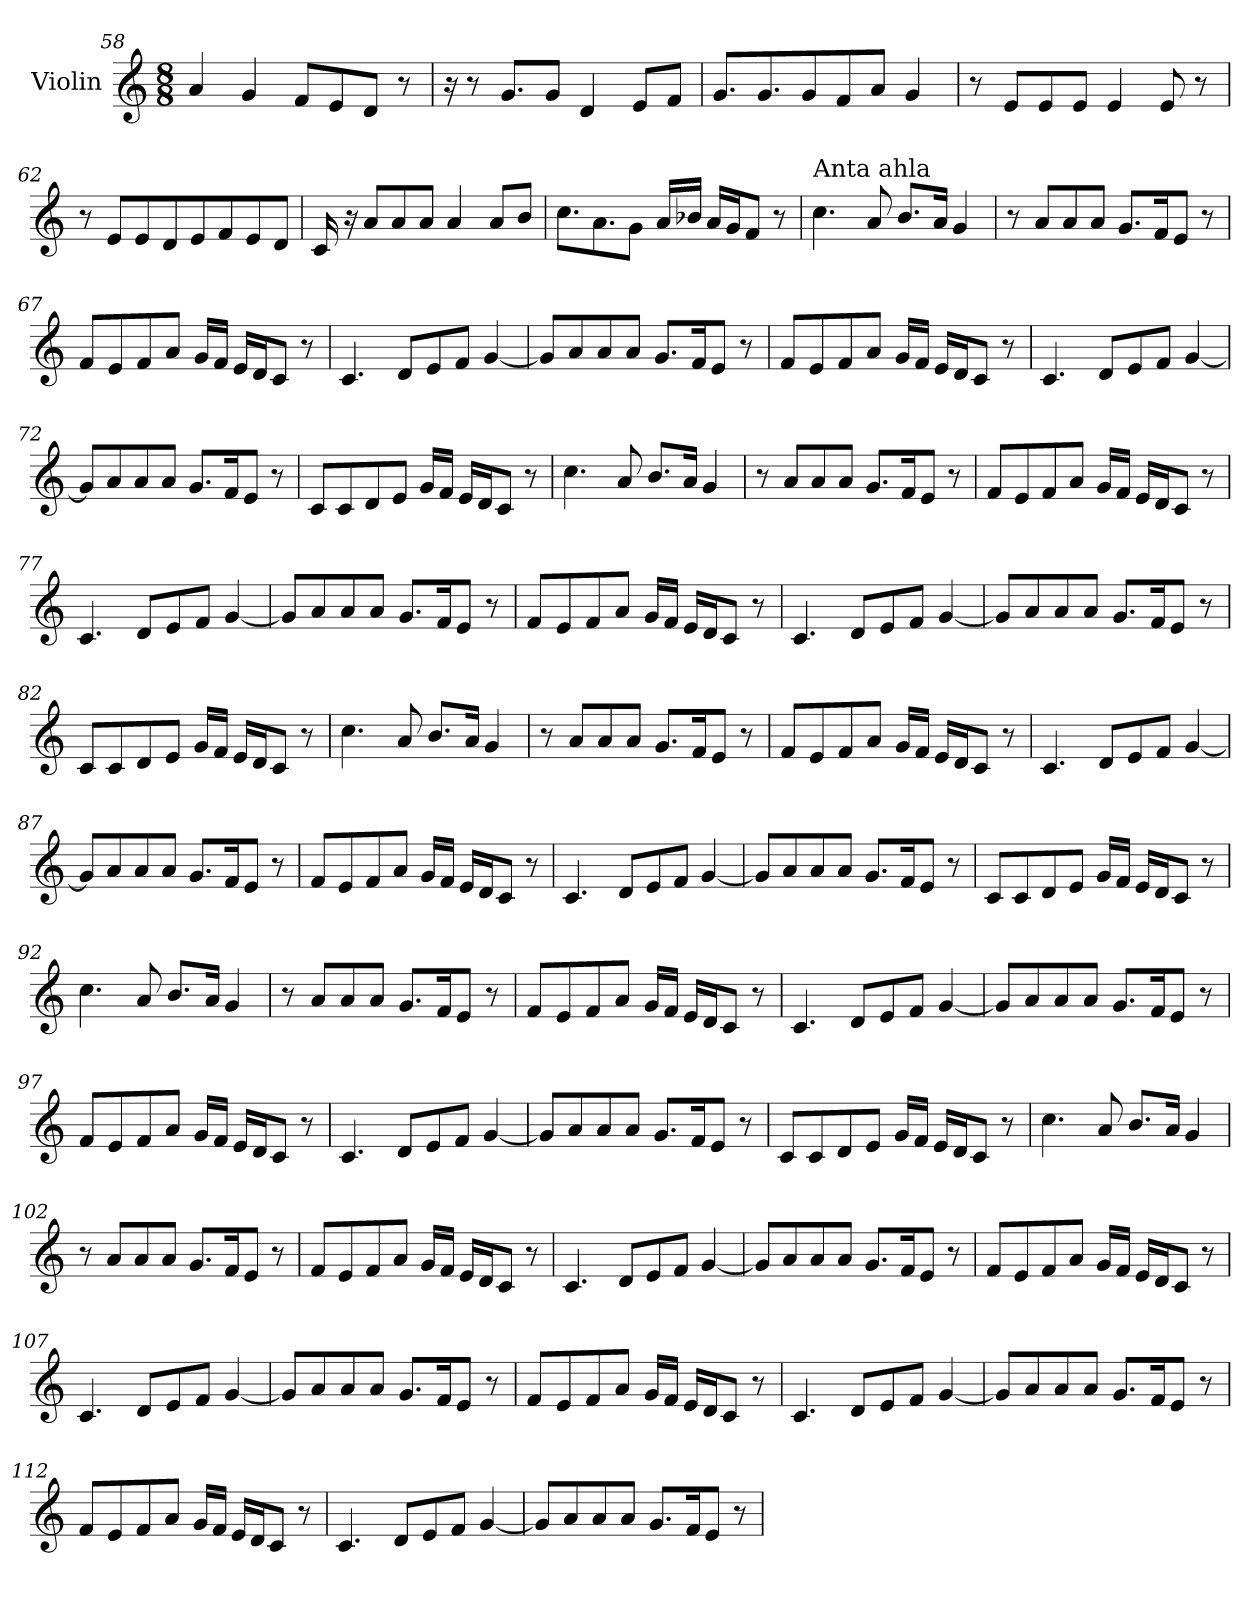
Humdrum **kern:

**kern
*part1
*staff1
*I"Violin
*clefG2
*k[]
*M8/8
=58
4a/
4g/
8f/L
8e/
8d/J
8r
=59
16r
8r
8.g/L
8g/J
4d/
8e/L
8f/J
=60
8.g/L
8.g/
8g/
8f/
8a/J
4g/
!!LO:LB:g=z
=61
8r
8e/L
8e/
8e/J
4e/
8e/
8r
=62
8r
8e/L
8e/
8d/
8e/
8f/
8e/
8d/J
=63
16c/
16r
8a/L
8a/
8a/J
4a/
8a/L
8b/J
=64
8.cc\L
8.a\
8g\J
16a/LL
16b-X/JJ
16a/LL
16g/J
8f/J
8r
!!LO:LB:g=z
=65
*MM80
!LO:TX:a:t=Anta ahla
4.cc\
8a/
8.b/L
16a/Jk
4g/
=66
8r
8a/L
8a/
8a/J
8.g/L
16f/K
8e/J
8r
=67
8f/L
8e/
8f/
8a/J
16g/LL
16f/JJ
16e/LL
16d/J
8c/J
8r
=68
4.c/
8d/L
8e/
8f/J
[4g/
!!LO:PB:g=z
=69
8g/L]
8a/
8a/
8a/J
8.g/L
16f/K
8e/J
8r
=70
8f/L
8e/
8f/
8a/J
16g/LL
16f/JJ
16e/LL
16d/J
8c/J
8r
=71
4.c/
8d/L
8e/
8f/J
[4g/
=72
8g/L]
8a/
8a/
8a/J
8.g/L
16f/K
8e/J
8r
!!LO:LB:g=z
=73
8c/L
8c/
8d/
8e/J
16g/LL
16f/JJ
16e/LL
16d/J
8c/J
8r
=74
4.cc\
8a/
8.b/L
16a/Jk
4g/
=75
8r
8a/L
8a/
8a/J
8.g/L
16f/K
8e/J
8r
=76
8f/L
8e/
8f/
8a/J
16g/LL
16f/JJ
16e/LL
16d/J
8c/J
8r
!!LO:LB:g=z
=77
4.c/
8d/L
8e/
8f/J
[4g/
=78
8g/L]
8a/
8a/
8a/J
8.g/L
16f/K
8e/J
8r
=79
8f/L
8e/
8f/
8a/J
16g/LL
16f/JJ
16e/LL
16d/J
8c/J
8r
=80
4.c/
8d/L
8e/
8f/J
[4g/
!!LO:LB:g=z
=81
8g/L]
8a/
8a/
8a/J
8.g/L
16f/K
8e/J
8r
=82
8c/L
8c/
8d/
8e/J
16g/LL
16f/JJ
16e/LL
16d/J
8c/J
8r
=83
4.cc\
8a/
8.b/L
16a/Jk
4g/
=84
8r
8a/L
8a/
8a/J
8.g/L
16f/K
8e/J
8r
!!LO:LB:g=z
=85
8f/L
8e/
8f/
8a/J
16g/LL
16f/JJ
16e/LL
16d/J
8c/J
8r
=86
4.c/
8d/L
8e/
8f/J
[4g/
=87
8g/L]
8a/
8a/
8a/J
8.g/L
16f/K
8e/J
8r
=88
8f/L
8e/
8f/
8a/J
16g/LL
16f/JJ
16e/LL
16d/J
8c/J
8r
!!LO:LB:g=z
=89
4.c/
8d/L
8e/
8f/J
[4g/
=90
8g/L]
8a/
8a/
8a/J
8.g/L
16f/K
8e/J
8r
=91
8c/L
8c/
8d/
8e/J
16g/LL
16f/JJ
16e/LL
16d/J
8c/J
8r
=92
4.cc\
8a/
8.b/L
16a/Jk
4g/
!!LO:LB:g=z
=93
8r
8a/L
8a/
8a/J
8.g/L
16f/K
8e/J
8r
=94
8f/L
8e/
8f/
8a/J
16g/LL
16f/JJ
16e/LL
16d/J
8c/J
8r
=95
4.c/
8d/L
8e/
8f/J
[4g/
=96
8g/L]
8a/
8a/
8a/J
8.g/L
16f/K
8e/J
8r
!!LO:LB:g=z
=97
8f/L
8e/
8f/
8a/J
16g/LL
16f/JJ
16e/LL
16d/J
8c/J
8r
=98
4.c/
8d/L
8e/
8f/J
[4g/
=99
8g/L]
8a/
8a/
8a/J
8.g/L
16f/K
8e/J
8r
=100
8c/L
8c/
8d/
8e/J
16g/LL
16f/JJ
16e/LL
16d/J
8c/J
8r
!!LO:PB:g=z
=101
4.cc\
8a/
8.b/L
16a/Jk
4g/
=102
8r
8a/L
8a/
8a/J
8.g/L
16f/K
8e/J
8r
=103
8f/L
8e/
8f/
8a/J
16g/LL
16f/JJ
16e/LL
16d/J
8c/J
8r
=104
4.c/
8d/L
8e/
8f/J
[4g/
!!LO:LB:g=z
=105
8g/L]
8a/
8a/
8a/J
8.g/L
16f/K
8e/J
8r
=106
8f/L
8e/
8f/
8a/J
16g/LL
16f/JJ
16e/LL
16d/J
8c/J
8r
=107
4.c/
8d/L
8e/
8f/J
[4g/
=108
8g/L]
8a/
8a/
8a/J
8.g/L
16f/K
8e/J
8r
!!LO:LB:g=z
=109
8f/L
8e/
8f/
8a/J
16g/LL
16f/JJ
16e/LL
16d/J
8c/J
8r
=110
4.c/
8d/L
8e/
8f/J
[4g/
=111
8g/L]
8a/
8a/
8a/J
8.g/L
16f/K
8e/J
8r
=112
8f/L
8e/
8f/
8a/J
16g/LL
16f/JJ
16e/LL
16d/J
8c/J
8r
!!LO:LB:g=z
=113
4.c/
8d/L
8e/
8f/J
[4g/
=114
8g/L]
8a/
8a/
8a/J
8.g/L
16f/K
8e/J
8r
=
*-
